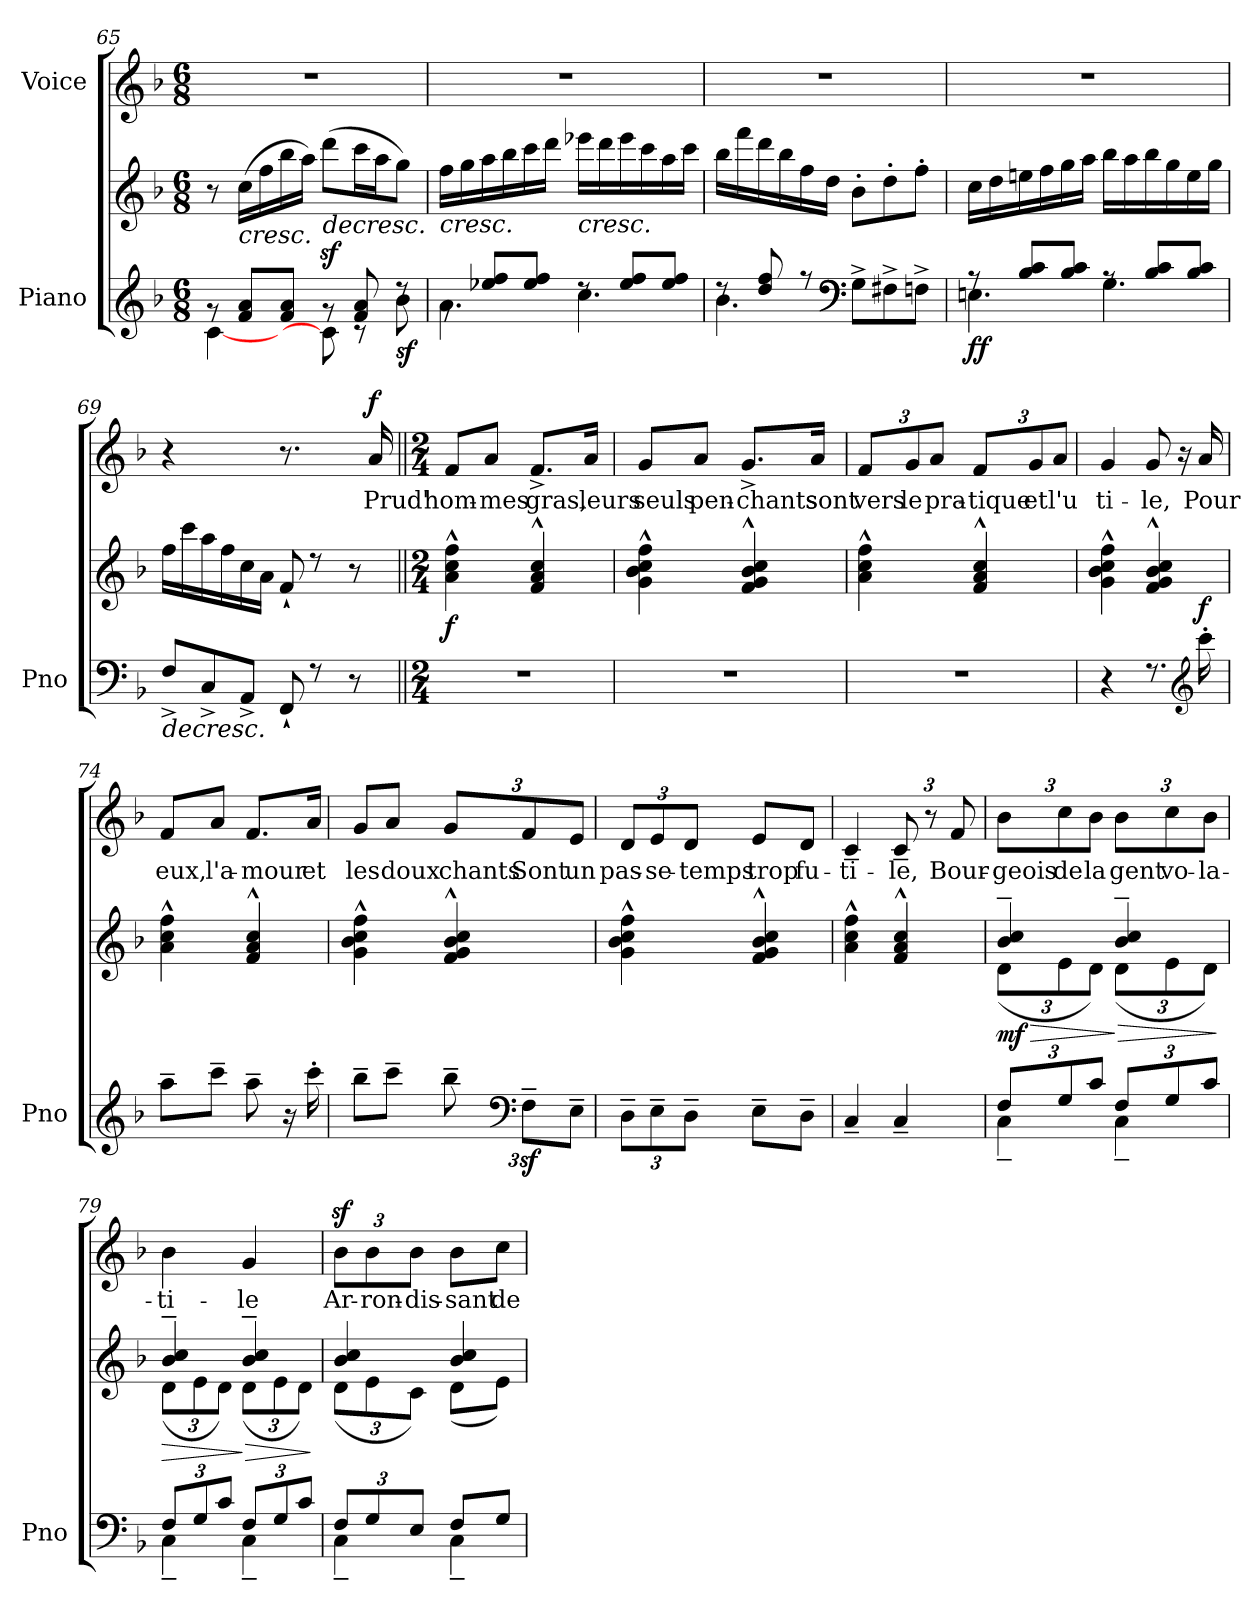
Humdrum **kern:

**kern	**kern	**dynam	**kern	**text	**dynam
*part2	*part2	*part2	*part1	*part1	*part1
*staff3	*staff2	*staff2/3	*staff1	*staff1	*staff1
*I"Piano	*	*	*I"Voice	*	*
*I'Pno	*	*	*	*	*
*clefG2	*clefG2	*	*clefG2	*	*
*k[b-]	*k[b-]	*	*k[b-]	*	*
*M6/8	*M6/8	*	*M6/8	*	*
=65	=65	=65	=65	=65	=65
*^	*	*	*	*	*
8rg	[4c\	8r	.	2.r	.	.
!	!	!	!LO:HP:b	!	!	!
8f/ 8a/L	.	(>16cc\LL	<	.	.	.
.	.	16ff\	.	.	.	.
8f/ 8a/J	8ryy	16bb-\	.	.	.	.
.	.	16aa\JJ)	.	.	.	.
!	!	!	!LO:HP:b	!	!	!
8rg	8c\]	(>8dddz<\L	>	.	.	.
8f/ 8a/	8rc	16ccc\L	.	.	.	.
.	.	16aa\J	.	.	.	.
!	!	!	!LO:DY:n=1:b=2	!	!	!
8rdd	8b-\	8gg\J)	[ sf	.	.	.
!!LO:LB:g=z
=66	=66	=66	=66	=66	=66	=66
!	!	!LO:TX:b:i:t=cresc.	!	!	!	!
8rg	4.a\	16ff\LL	.	2.r	.	.
.	.	16gg\	.	.	.	.
8ee-X/ 8ff/L	.	16aa\	.	.	.	.
.	.	16bb-\	.	.	.	.
8ee-/ 8ff/J	.	16ccc\	.	.	.	.
.	.	16ddd\JJ	.	.	.	.
!	!	!	!LO:HP:b	!	!	!
8rdd	4.cc\	16eee-X\LL	<	.	.	.
.	.	16ddd\	.	.	.	.
8ee-/ 8ff/L	.	16eee-\	.	.	.	.
.	.	16ccc\	.	.	.	.
8ee-/ 8ff/J	.	16aa\	.	.	.	.
.	.	16ccc\JJ	.	.	.	.
=67	=67	=67	=67	=67	=67	=67
8rdd	4.b-\	16bb-\LL	.	2.r	.	.
.	.	16fff\	.	.	.	.
8dd/ 8ff/	.	16ddd\	.	.	.	.
.	.	16bb-\	.	.	.	.
8r	.	16ff\	.	.	.	.
.	.	16dd\JJ	.	.	.	.
*clefF4	*	*	*	*	*	*
8G^\L	4.ryy	8b-'\L	]	.	.	.
8F#X^\	.	8dd'\	.	.	.	.
8Fn^\J	.	8ff'\J	.	.	.	.
=68	=68	=68	=68	=68	=68	=68
!	!	!	!LO:DY:b=2	!	!	!
!	!	!	!LO:DY:n=1:b	!	!	!
8rA	4.En\	16cc\LL	f f	2.r	.	.
.	.	16dd\	.	.	.	.
8B-/ 8c/L	.	16een\	.	.	.	.
.	.	16ff\	.	.	.	.
8B-/ 8c/J	.	16gg\	.	.	.	.
.	.	16aa\JJ	.	.	.	.
8rA	4.G\	16bb-\LL	.	.	.	.
.	.	16aa\	.	.	.	.
8B-/ 8c/L	.	16bb-\	.	.	.	.
.	.	16gg\	.	.	.	.
8B-/ 8c/J	.	16ee\	.	.	.	.
.	.	16gg\JJ	.	.	.	.
*v	*v	*	*	*	*	*
.	.	[	.	.	.
!!LO:LB:g=z
=69	=69	=69	=69	=69	=69
!	!	!LO:HP:b=2	!	!	!
8F^/L	16ff\LL	>	4r	.	.
.	16ccc\	.	.	.	.
8C^/	16aa\	.	.	.	.
.	16ff\	.	.	.	.
8AA^/J	16cc\	.	8ryy	.	.
.	16a\JJ	.	.	.	.
8FF`/	8f`/	.	8.r	.	.
8rF	8rdd	.	.	.	.
.	.	.	8ryy	.	.
8r	8r	.	.	.	.
!	!	!	!	!LO:LY:b	!LO:DY:a
.	.	.	16a/	Prud'	f
=70||	=70||	=70||	=70||	=70||	=70||
*M2/4	*M2/4	*	*M2/4	*	*
*	*	*	*MM58	*	*
!	!	!LO:DY:b	!	!LO:LY:b	!
2r	4a\^^ 4cc\^^ 4ff\^^	f	8f/L	hom-	.
!	!	!	!	!LO:LY:b	!
.	.	.	8a/J	-mes	.
!	!	!	!	!LO:LY:b	!
.	4f/^^ 4a/^^ 4cc/^^	.	8.f^/L	gras,	.
!	!	!	!	!LO:LY:b	!
.	.	.	16a/Jk	leurs	.
=71	=71	=71	=71	=71	=71
!	!	!	!	!LO:LY:b	!
2r	4g\^^ 4b-\^^ 4cc\^^ 4ff\^^	.	8g/L	seuls	.
!	!	!	!	!LO:LY:b	!
.	.	.	8a/J	pen-	.
!	!	!	!	!LO:LY:b	!
.	4f/^^ 4g/^^ 4b-/^^ 4cc/^^	.	8.g^/L	-chants	.
!	!	!	!	!LO:LY:b	!
.	.	.	16a/Jk	sont	.
=72	=72	=72	=72	=72	=72
*	*	*	*Xbrackettup	*	*
!	!	!	!	!LO:LY:b	!
2r	4a\^^ 4cc\^^ 4ff\^^	.	12f/L	vers	.
!	!	!	!	!LO:LY:b	!
.	.	.	12g/	le	.
!	!	!	!	!LO:LY:b	!
.	.	.	12a/J	pra-	.
!	!	!	!	!LO:LY:b	!
.	4f/^^ 4a/^^ 4cc/^^	.	12f/L	-tique	.
!	!	!	!	!LO:LY:b	!
.	.	.	12g/	et	.
!	!	!	!	!LO:LY:b	!
.	.	.	12a/J	l'u	.
!!LO:PB:g=z
=73	=73	=73	=73	=73	=73
!	!	!	!	!LO:LY:b	!
4r	4g\^^ 4b-\^^ 4cc\^^ 4ff\^^	.	4g/	ti-	.
!	!	!	!	!LO:LY:b	!
8.rF	4f/^^ 4g/^^ 4b-/^^ 4cc/^^	.	8g/	-le,	.
.	.	.	16r	.	.
*clefG2	*	*	*	*	*
!	!	!LO:DY:a=2	!	!LO:LY:b	!
16ccc'\	.	f	16a/	Pour	.
=74	=74	=74	=74	=74	=74
!	!	!	!	!LO:LY:b	!
8aa~\L	4a\^^ 4cc\^^ 4ff\^^	.	8f/L	eux,	.
!	!	!	!	!LO:LY:b	!
8ccc~\J	.	.	8a/J	l'a-	.
!	!	!	!	!LO:LY:b	!
8aa~\	4f/^^ 4a/^^ 4cc/^^	.	8.f/L	-mour	.
16r	.	.	.	.	.
!	!	!	!	!LO:LY:b	!
16ccc'\	.	.	16a/Jk	et	.
=75	=75	=75	=75	=75	=75
!	!	!	!	!LO:LY:b	!
8bb-~\L	4g\^^ 4b-\^^ 4cc\^^ 4ff\^^	.	8g/L	les	.
!	!	!	!	!LO:LY:b	!
8ccc~\J	.	.	8a/J	doux	.
*Xbrackettup	*	*	*	*	*
!	!	!	!	!LO:LY:b	!
12bb-~\	4f/^^ 4g/^^ 4b-/^^ 4cc/^^	.	12g/L	chants	.
*clefF4	*	*	*	*	*
!	!	!	!	!LO:LY:b	!
12Fz<~\L	.	.	12f/	Sont	.
!	!	!	!	!LO:LY:b	!
12E~\J	.	.	12e/J	un	.
=76	=76	=76	=76	=76	=76
!	!	!	!	!LO:LY:b	!
12D~\L	4g\^^ 4b-\^^ 4cc\^^ 4ff\^^	.	12d/L	pas-	.
!	!	!	!	!LO:LY:b	!
12E~\	.	.	12e/	-se-	.
!	!	!	!	!LO:LY:b	!
12D~\J	.	.	12d/J	-temps	.
!	!	!	!	!LO:LY:b	!
8E~\L	4f/^^ 4g/^^ 4b-/^^ 4cc/^^	.	8e/L	trop	.
!	!	!	!	!LO:LY:b	!
8D~\J	.	.	8d/J	fu-	.
!!LO:LB:g=z
=77	=77	=77	=77	=77	=77
!	!	!	!	!LO:LY:b	!
4C~/	4a\^^ 4cc\^^ 4ff\^^	.	4c~/	-ti-	.
!	!	!	!	!LO:LY:b	!
4C~/	4f/^^ 4a/^^ 4cc/^^	.	12c~/	-le,	.
.	.	.	12r	.	.
!	!	!	!	!LO:LY:b	!
.	.	.	12f/	Bour-	.
=78	=78	=78	=78	=78	=78
*^	*	*	*	*	*
!	!	!	!LO:HP:b	!	!	!
*	*	*^	*	*	*	*
*	*	*	*Xbrackettup	*	*	*	*
!	!	!	!	!LO:DY:n=1:b	!	!LO:LY:b	!
12F/L	4C~\	4b-/~ 4cc/~	(>12d\L	> mf	12b-\L	-geois	.
!	!	!	!	!	!	!LO:LY:b	!
12G/	.	.	12e\	.	12cc\	de	.
!	!	!	!	!	!	!LO:LY:b	!
12c/J	.	.	12d\J)	.	12b-\J	la	.
!	!	!	!	!LO:HP:n=1:b	!	!LO:LY:b	!
12F/L	4C~\	4b-/~ 4cc/~	(>12d\L	] >	12b-\L	gent	.
!	!	!	!	!	!	!LO:LY:b	!
12G/	.	.	12e\	.	12cc\	vo-	.
!	!	!	!	!	!	!LO:LY:b	!
12c/J	.	.	12d\J)	.	12b-\J	-la-	.
*v	*v	*	*	*	*	*	*
*	*v	*v	*	*	*	*
.	.	]	.	.	.
=79	=79	=79	=79	=79	=79
*^	*	*	*	*	*
!	!	!	!LO:HP:b	!	!LO:LY:b	!
*	*	*^	*	*	*	*
12F/L	4C~\	4b-/~ 4cc/~	(>12d\L	>	4b-\	-ti-	.
12G/	.	.	12e\	.	.	.	.
12c/J	.	.	12d\J)	.	.	.	.
!	!	!	!	!LO:HP:n=1:b	!	!LO:LY:b	!
12F/L	4C~\	4b-/~ 4cc/~	(>12d\L	] >	4g/	-le	.
12G/	.	.	12e\	.	.	.	.
12c/J	.	.	12d\J)	.	.	.	.
*v	*v	*	*	*	*	*	*
*	*v	*v	*	*	*	*
.	.	]	.	.	.
=80	=80	=80	=80	=80	=80
*^	*^	*	*	*	*
!	!	!	!	!	!	!LO:LY:b	!
12F/L	4C~\	4b-/ 4cc/	(>12d\L	.	12b-z>\L	Ar-	.
!	!	!	!	!	!	!LO:LY:b	!
12G/	.	.	12e\	.	12b-\	-ron-	.
!	!	!	!	!	!	!LO:LY:b	!
12E/J	.	.	12c\J)	.	12b-\J	-dis-	.
!	!	!	!	!	!	!LO:LY:b	!
8F/L	4C~\	4b-/ 4cc/	(>8d\L	]	8b-\L	-sant	.
!	!	!	!	!	!	!LO:LY:b	!
8G/J	.	.	8e\J)	.	8cc\J	de	.
*v	*v	*	*	*	*	*	*
*	*v	*v	*	*	*	*
=	=	=	=	=	=
*-	*-	*-	*-	*-	*-
